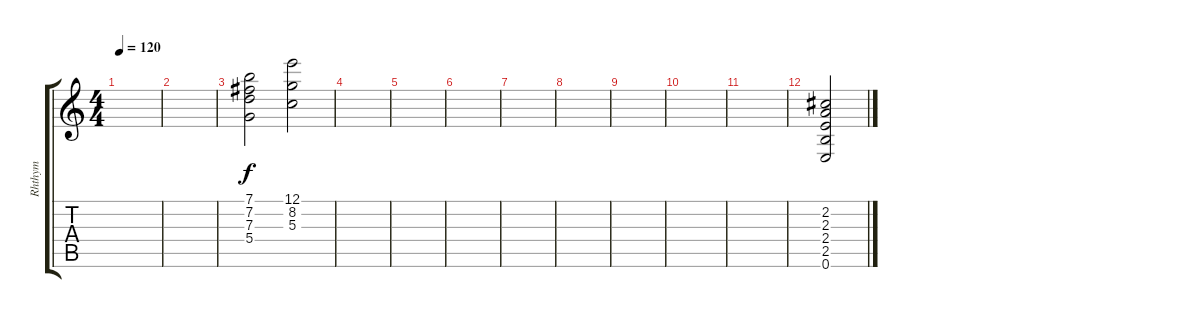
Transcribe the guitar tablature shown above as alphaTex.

\track ("Rhthym" "Rhthym") {instrument overdrivenguitar}
\staff {score tabs}
\tuning (E4 B3 G3 D3 A2 E2) {hide}
\ts (4 4)
\tempo 120
\clef g2
\ks c
|
|
(7.1 7.2 7.3 5.4).2 (12.1 8.2 5.3).2 |
|
|
|
|
|
|
|
|
(2.2 2.3 2.4 2.5 0.6).2
